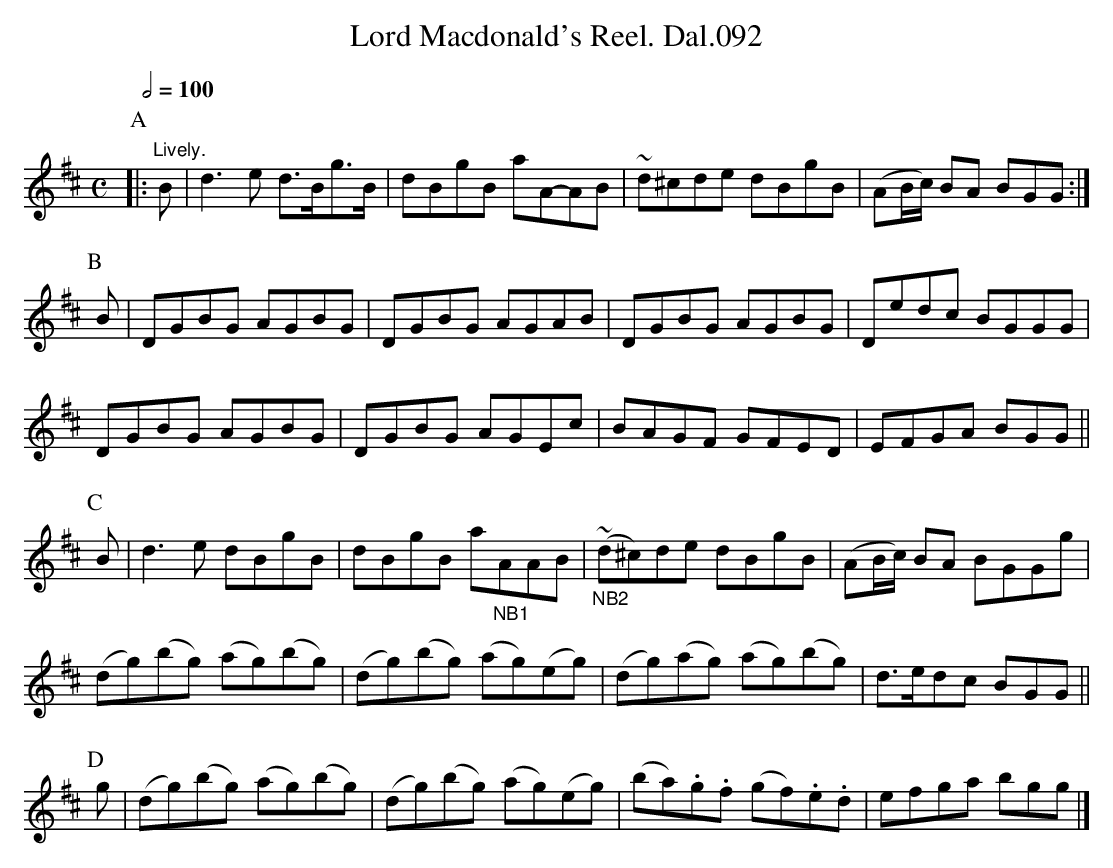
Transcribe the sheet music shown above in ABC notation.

X:1
T:Lord Macdonald's Reel. Dal.092
M:C
L:1/8
Q:1/2=100
K:D
P:A
|: "Lively."B | d3e d>Bg>B | dBgB aA-AB | ~d^cde dBgB | (AB/c/) BA BGG :|
P:B
B | DGBG AGBG | DGBG AGAB | DGBG AGBG | Dedc BGGG |
DGBG AGBG | DGBG AGEc | BAGF GFED | EFGA BGG ||
P:C
B | d3e dBgB | dBgB a"_NB1"AAB | "_NB2"(~d^c)de dBgB | (AB/c/) BA BGGg |
(dg)(bg) (ag)(bg) | (dg)(bg) (ag)(eg) | (dg)(ag) (ag)(bg) | d>edc BGG ||
P:D
g | (dg)(bg) (ag)(bg) | (dg)(bg) (ag)(eg) | (ba).g.f (gf).e.d | efga bgg |]
